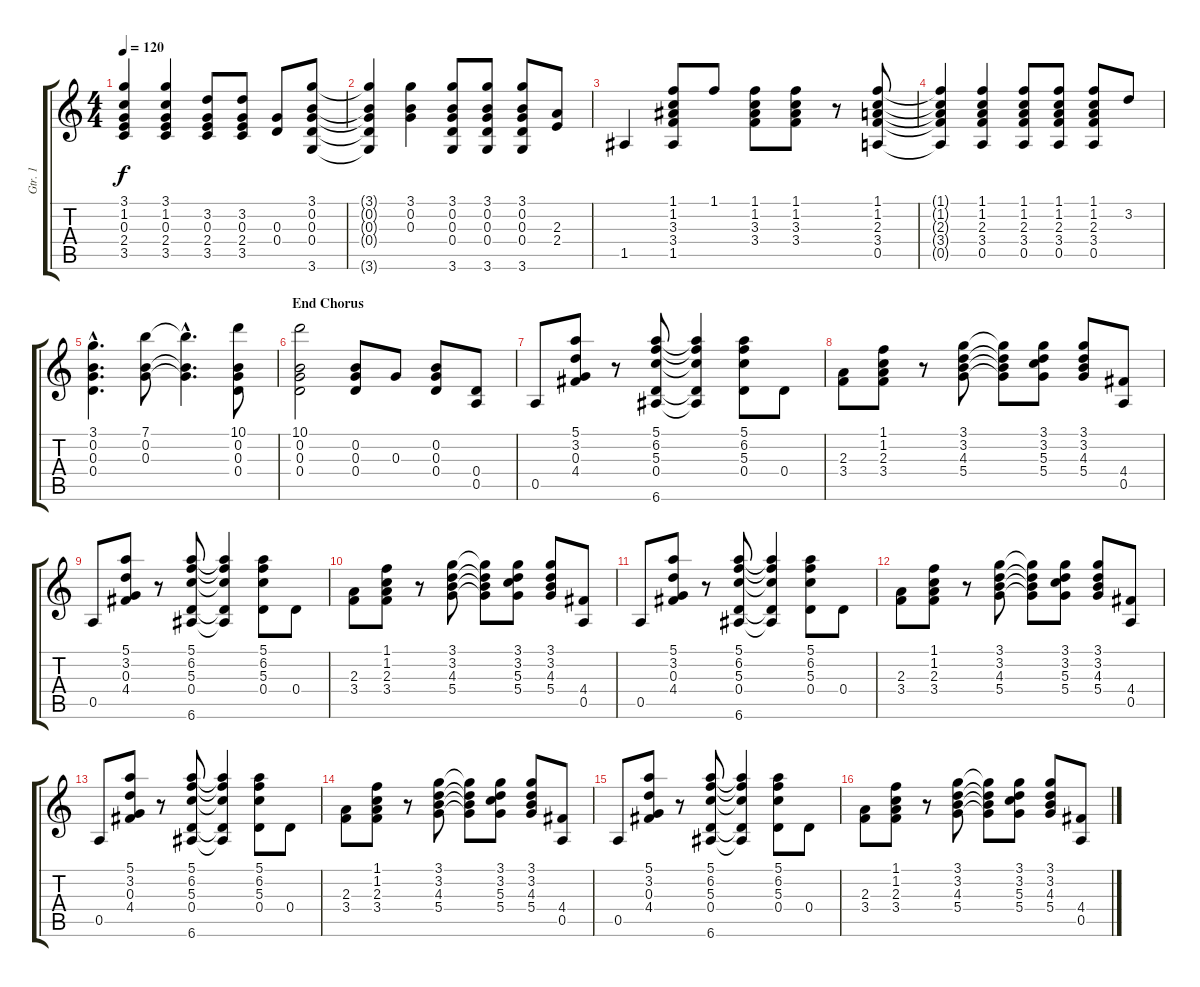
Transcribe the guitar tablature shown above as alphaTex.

\track ("Gtr. 1" "Gtr. 1") {instrument acousticguitarsteel}
\staff {score tabs}
\tuning (E4 B3 G3 D3 A2 E2) {hide}
\ts (4 4)
\tempo 120
\clef g2
\ks c
(3.1 1.2 0.3 2.4 3.5).4{dy f} (3.1 1.2 0.3 2.4 3.5).4 (3.2 0.3 2.4 3.5).8 (3.2 0.3 2.4 3.5).8 (0.3 0.4).8 (3.1 0.2 0.3 0.4 3.6).8 |
(3.1{t} 0.2{t} 0.3{t} 0.4{t} 3.6{t}).4 (3.1 0.2 0.3).4 (3.1 0.2 0.3 0.4 3.6).8 (3.1 0.2 0.3 0.4 3.6).8 (3.1 0.2 0.3 0.4 3.6).8 (2.3 2.4).8 |
1.5.4 (1.1 1.2 3.3 3.4 1.5).8 1.1.8 (1.1 1.2 3.3 3.4).8 (1.1 1.2 3.3 3.4).8 r.8 (1.1 1.2 2.3 3.4 0.5).8 |
(1.1{t} 1.2{t} 2.3{t} 3.4{t} 0.5{t}).4 (1.1 1.2 2.3 3.4 0.5).4 (1.1 1.2 2.3 3.4 0.5).8 (1.1 1.2 2.3 3.4 0.5).8 (1.1 1.2 2.3 3.4 0.5).8 3.2.8 |
(3.1{hac} 0.2{hac} 0.3{hac} 0.4{hac}).4{d} (7.1 0.2 0.3).8 (7.1{hac t} 0.2{hac t} 0.3{hac t}).4{d} (10.1 0.2 0.3 0.4).8 |
\section ("" "End Chorus")
(10.1 0.2 0.3 0.4).2 (0.2 0.3 0.4).8 0.3.8 (0.2 0.3 0.4).8 (0.4 0.5).8 |
0.5.8 (5.1 3.2 0.3 4.4).8 r.8 (5.1 6.2 5.3 0.4 6.6).8 (5.1{t} 6.2{t} 5.3{t} 0.4{t} 6.6{t}).4 (5.1 6.2 5.3 0.4).8 0.4.8 |
(2.3 3.4).8 (1.1 1.2 2.3 3.4).8 r.8 (3.1 3.2 4.3 5.4).8 (3.1{t} 3.2{t} 4.3{t} 5.4{t}).8 (3.1 3.2 5.3 5.4).8 (3.1 3.2 4.3 5.4).8 (4.4 0.5).8 |
0.5.8 (5.1 3.2 0.3 4.4).8 r.8 (5.1 6.2 5.3 0.4 6.6).8 (5.1{t} 6.2{t} 5.3{t} 0.4{t} 6.6{t}).4 (5.1 6.2 5.3 0.4).8 0.4.8 |
(2.3 3.4).8 (1.1 1.2 2.3 3.4).8 r.8 (3.1 3.2 4.3 5.4).8 (3.1{t} 3.2{t} 4.3{t} 5.4{t}).8 (3.1 3.2 5.3 5.4).8 (3.1 3.2 4.3 5.4).8 (4.4 0.5).8 |
0.5.8 (5.1 3.2 0.3 4.4).8 r.8 (5.1 6.2 5.3 0.4 6.6).8 (5.1{t} 6.2{t} 5.3{t} 0.4{t} 6.6{t}).4 (5.1 6.2 5.3 0.4).8 0.4.8 |
(2.3 3.4).8 (1.1 1.2 2.3 3.4).8 r.8 (3.1 3.2 4.3 5.4).8 (3.1{t} 3.2{t} 4.3{t} 5.4{t}).8 (3.1 3.2 5.3 5.4).8 (3.1 3.2 4.3 5.4).8 (4.4 0.5).8 |
0.5.8 (5.1 3.2 0.3 4.4).8 r.8 (5.1 6.2 5.3 0.4 6.6).8 (5.1{t} 6.2{t} 5.3{t} 0.4{t} 6.6{t}).4 (5.1 6.2 5.3 0.4).8 0.4.8 |
(2.3 3.4).8 (1.1 1.2 2.3 3.4).8 r.8 (3.1 3.2 4.3 5.4).8 (3.1{t} 3.2{t} 4.3{t} 5.4{t}).8 (3.1 3.2 5.3 5.4).8 (3.1 3.2 4.3 5.4).8 (4.4 0.5).8 |
0.5.8 (5.1 3.2 0.3 4.4).8 r.8 (5.1 6.2 5.3 0.4 6.6).8 (5.1{t} 6.2{t} 5.3{t} 0.4{t} 6.6{t}).4 (5.1 6.2 5.3 0.4).8 0.4.8 |
(2.3 3.4).8 (1.1 1.2 2.3 3.4).8 r.8 (3.1 3.2 4.3 5.4).8 (3.1{t} 3.2{t} 4.3{t} 5.4{t}).8 (3.1 3.2 5.3 5.4).8 (3.1 3.2 4.3 5.4).8 (4.4 0.5).8
